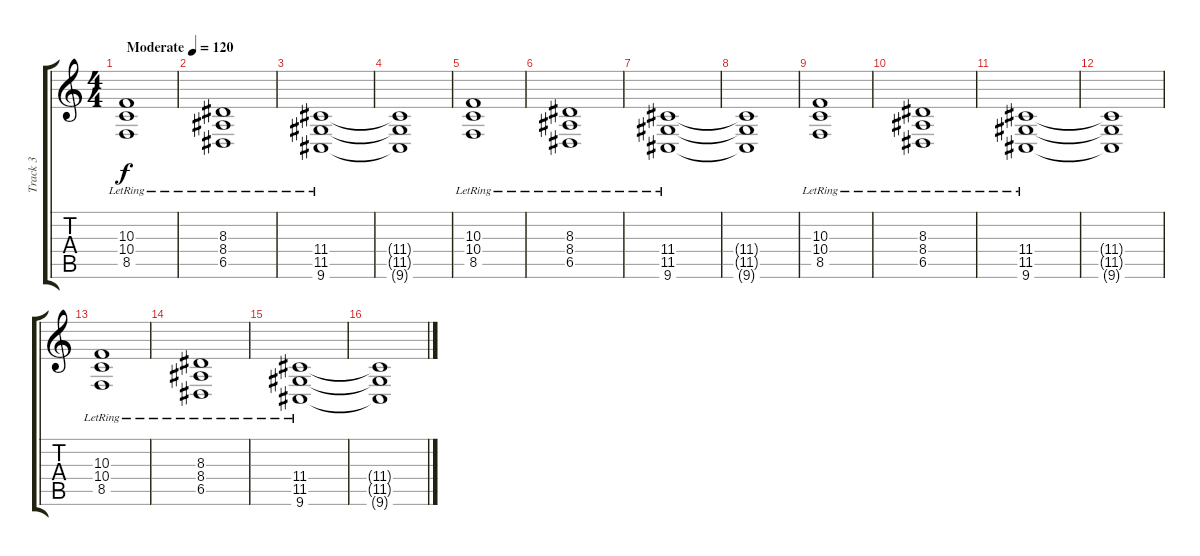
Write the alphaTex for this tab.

\track ("Track 3" "Track 3") {instrument tremolostrings}
\staff {score tabs}
\tuning (E4 B3 G3 D3 A2 E2) {hide}
\ts (4 4)
\tempo (120 "Moderate")
\clef g2
\ks c
(10.3{lr} 10.4{lr} 8.5{lr}).1{dy f instrument tremolostrings} |
(8.3{lr} 8.4{lr} 6.5{lr}).1 |
(11.4{lr} 11.5{lr} 9.6{lr}).1 |
(11.4{t} 11.5{t} 9.6{t}).1 |
(10.3{lr} 10.4{lr} 8.5{lr}).1 |
(8.3{lr} 8.4{lr} 6.5{lr}).1 |
(11.4{lr} 11.5{lr} 9.6{lr}).1 |
(11.4{t} 11.5{t} 9.6{t}).1 |
(10.3{lr} 10.4{lr} 8.5{lr}).1 |
(8.3{lr} 8.4{lr} 6.5{lr}).1 |
(11.4{lr} 11.5{lr} 9.6{lr}).1 |
(11.4{t} 11.5{t} 9.6{t}).1 |
(10.3{lr} 10.4{lr} 8.5{lr}).1 |
(8.3{lr} 8.4{lr} 6.5{lr}).1 |
(11.4{lr} 11.5{lr} 9.6{lr}).1 |
(11.4{t} 11.5{t} 9.6{t}).1
